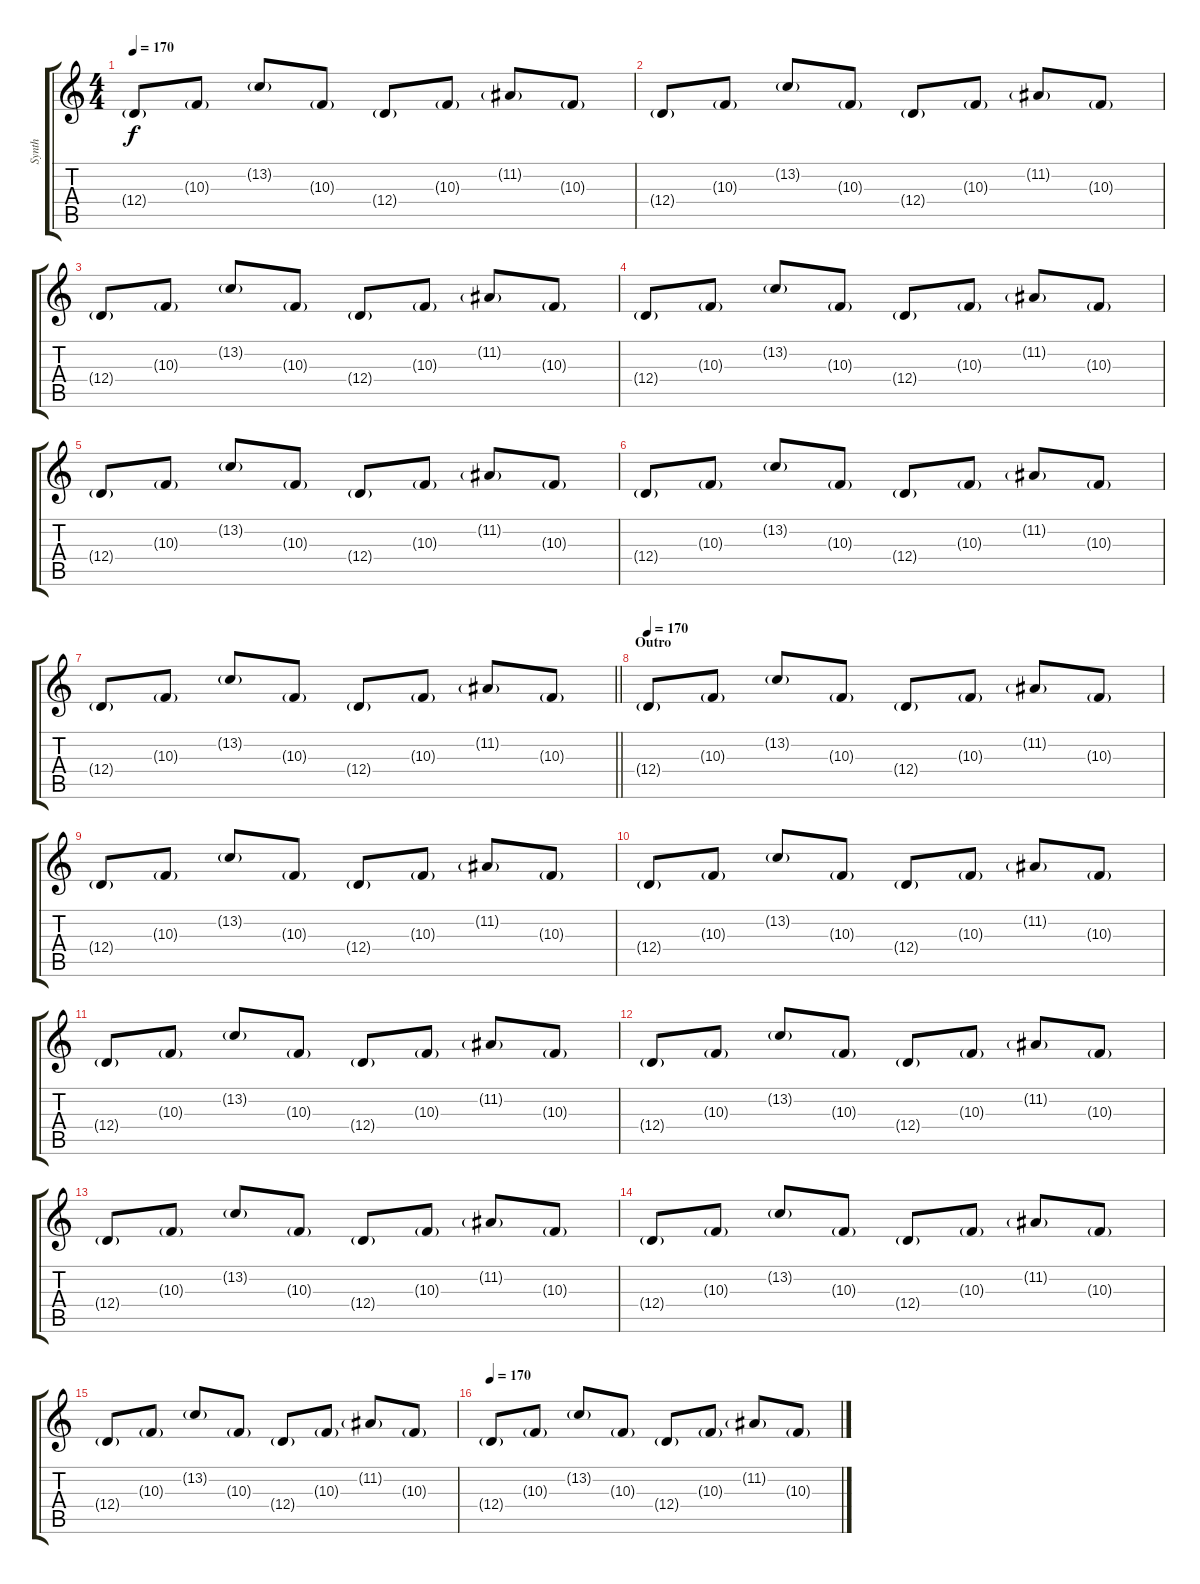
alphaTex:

\track ("Synth" "Synth") {instrument stringensemble1}
\staff {score tabs}
\tuning (E4 B3 G3 D3 A2 D2) {hide}
\ts (4 4)
\tempo 170
\clef g2
\ks c
12.4{g}.8{dy f} 10.3{g}.8 13.2{g}.8 10.3{g}.8 12.4{g}.8 10.3{g}.8 11.2{g}.8 10.3{g}.8 |
12.4{g}.8 10.3{g}.8 13.2{g}.8 10.3{g}.8 12.4{g}.8 10.3{g}.8 11.2{g}.8 10.3{g}.8 |
12.4{g}.8 10.3{g}.8 13.2{g}.8 10.3{g}.8 12.4{g}.8 10.3{g}.8 11.2{g}.8 10.3{g}.8 |
12.4{g}.8 10.3{g}.8 13.2{g}.8 10.3{g}.8 12.4{g}.8 10.3{g}.8 11.2{g}.8 10.3{g}.8 |
12.4{g}.8 10.3{g}.8 13.2{g}.8 10.3{g}.8 12.4{g}.8 10.3{g}.8 11.2{g}.8 10.3{g}.8 |
12.4{g}.8 10.3{g}.8 13.2{g}.8 10.3{g}.8 12.4{g}.8 10.3{g}.8 11.2{g}.8 10.3{g}.8 |
\barLineRight lightlight
12.4{g}.8 10.3{g}.8 13.2{g}.8 10.3{g}.8 12.4{g}.8 10.3{g}.8 11.2{g}.8 10.3{g}.8 |
\section ("" "Outro")
\tempo 170
12.4{g}.8 10.3{g}.8 13.2{g}.8 10.3{g}.8 12.4{g}.8 10.3{g}.8 11.2{g}.8 10.3{g}.8 |
12.4{g}.8 10.3{g}.8 13.2{g}.8 10.3{g}.8 12.4{g}.8 10.3{g}.8 11.2{g}.8 10.3{g}.8 |
12.4{g}.8 10.3{g}.8 13.2{g}.8 10.3{g}.8 12.4{g}.8 10.3{g}.8 11.2{g}.8 10.3{g}.8 |
12.4{g}.8 10.3{g}.8 13.2{g}.8 10.3{g}.8 12.4{g}.8 10.3{g}.8 11.2{g}.8 10.3{g}.8 |
12.4{g}.8 10.3{g}.8 13.2{g}.8 10.3{g}.8 12.4{g}.8 10.3{g}.8 11.2{g}.8 10.3{g}.8 |
12.4{g}.8 10.3{g}.8 13.2{g}.8 10.3{g}.8 12.4{g}.8 10.3{g}.8 11.2{g}.8 10.3{g}.8 |
12.4{g}.8 10.3{g}.8 13.2{g}.8 10.3{g}.8 12.4{g}.8 10.3{g}.8 11.2{g}.8 10.3{g}.8 |
12.4{g}.8 10.3{g}.8 13.2{g}.8 10.3{g}.8 12.4{g}.8 10.3{g}.8 11.2{g}.8 10.3{g}.8 |
\tempo 170
12.4{g}.8 10.3{g}.8 13.2{g}.8 10.3{g}.8 12.4{g}.8 10.3{g}.8 11.2{g}.8 10.3{g}.8
